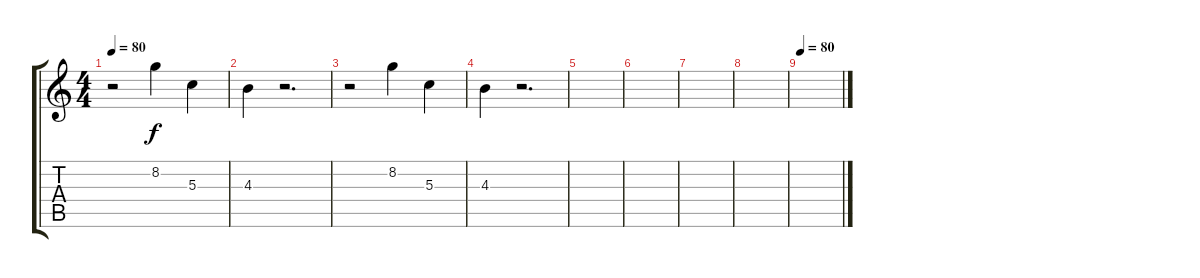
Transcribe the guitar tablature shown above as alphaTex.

\track "" {instrument overdrivenguitar}
\staff {score tabs}
\tuning (E4 B3 G3 D3 A2 E2) {hide}
\ts (4 4)
\tempo 80
\clef g2
\ks c
r.2{dy f} 8.2.4{instrument violin} 5.3.4 |
4.3.4 r.2{d} |
r.2 8.2.4 5.3.4 |
4.3.4 r.2{d instrument violin} |
|
|
|
|
\tempo 80
